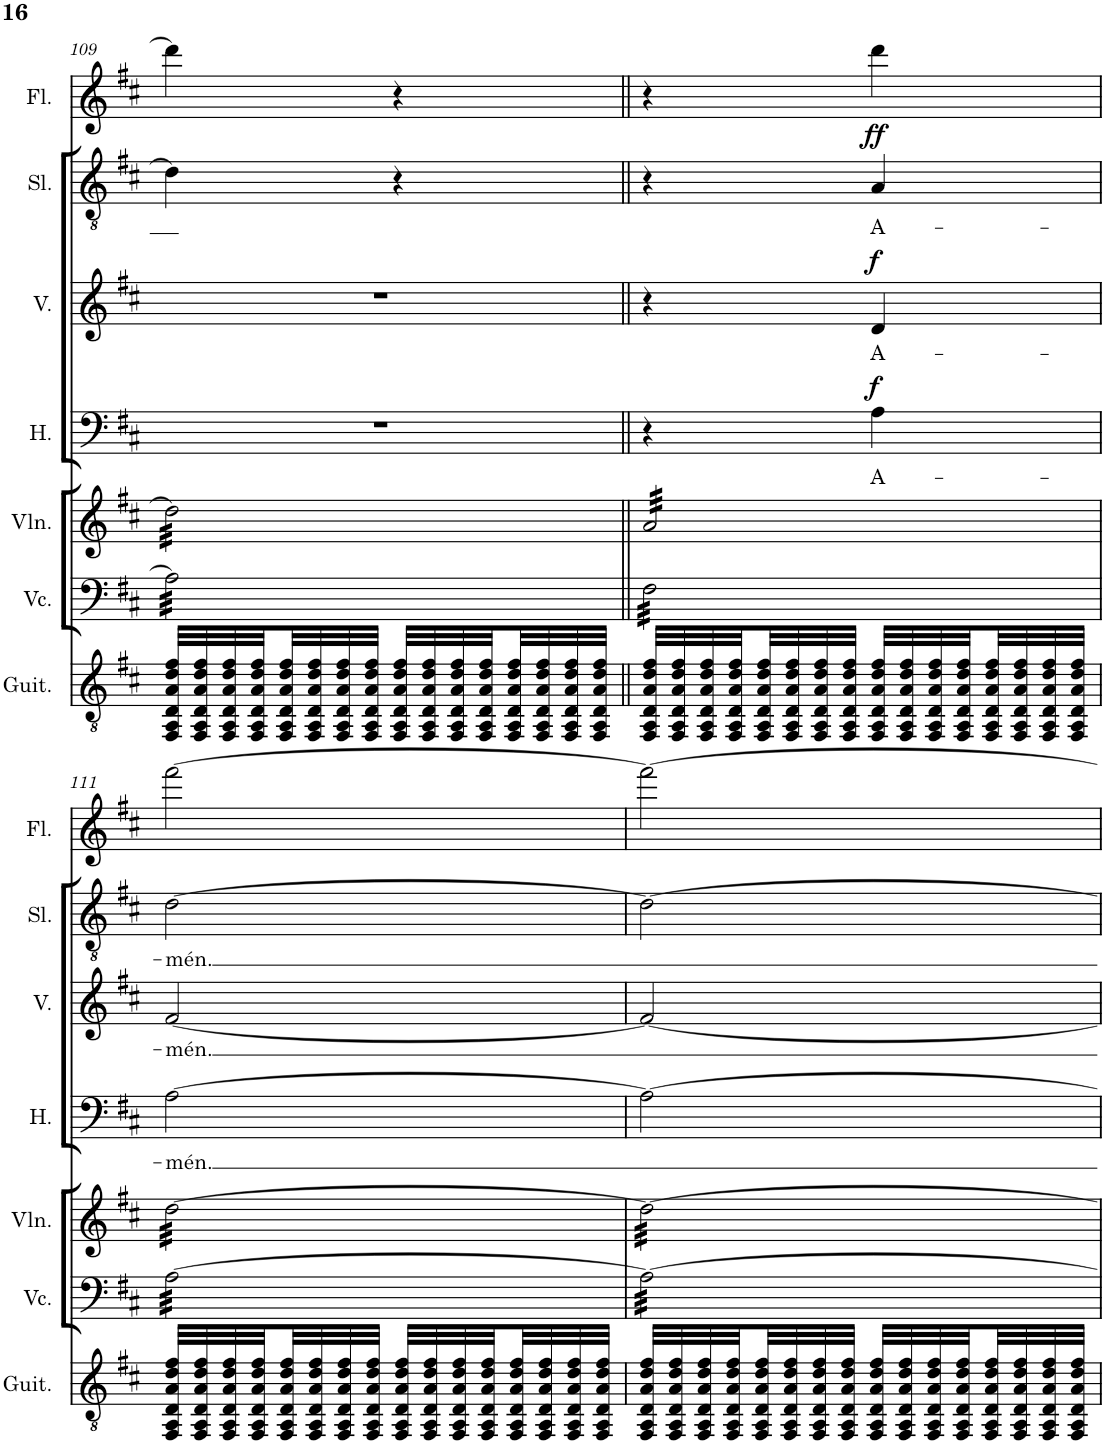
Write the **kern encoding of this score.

**kern	**kern	**kern	**kern	**text	**dynam	**kern	**text	**dynam	**kern	**text	**dynam	**kern
*part7	*part6	*part5	*part4	*part4	*part4	*part3	*part3	*part3	*part2	*part2	*part2	*part1
*staff7	*staff6	*staff5	*staff4	*staff4	*staff4	*staff3	*staff3	*staff3	*staff2	*staff2	*staff2	*staff1
*I"Guitarra clásica	*I"Violonchelo	*I"Violín	*I"Hombres	*	*	*I"Mujeres	*	*	*I"Solista	*	*	*I"Flauta
*I'Guit.	*I'Vc.	*I'Vln.	*I'H.	*	*	*	*	*	*I'Sl.	*	*	*I'Fl.
!!LO:PB:g=z
*clefGv2	*clefF4	*clefG2	*clefF4	*	*	*clefG2	*	*	*clefGv2	*	*	*clefG2
*k[f#c#]	*k[f#c#]	*k[f#c#]	*k[f#c#]	*	*	*k[f#c#]	*	*	*k[f#c#]	*	*	*k[f#c#]
*M2/4	*M2/4	*M2/4	*M2/4	*	*	*M2/4	*	*	*M2/4	*	*	*M2/4
=109	=109	=109	=109	=109	=109	=109	=109	=109	=109	=109	=109	=109
*	*tremolo	*	*	*	*	*	*	*	*	*	*	*
*	*	*tremolo	*	*	*	*	*	*	*	*	*	*
32FF#/ 32AA/ 32D/ 32A/ 32d/ 32f#/LLL	32A\]LLL	32dd\]LLL	2r	.	.	2r	.	.	4d\]	.	.	4ddd\]
32FF#/ 32AA/ 32D/ 32A/ 32d/ 32f#/	32A\	32dd\	.	.	.	.	.	.	.	.	.	.
32FF#/ 32AA/ 32D/ 32A/ 32d/ 32f#/	32A\	32dd\	.	.	.	.	.	.	.	.	.	.
32FF#/ 32AA/ 32D/ 32A/ 32d/ 32f#/	32A\	32dd\	.	.	.	.	.	.	.	.	.	.
32FF#/ 32AA/ 32D/ 32A/ 32d/ 32f#/	32A\	32dd\	.	.	.	.	.	.	.	.	.	.
32FF#/ 32AA/ 32D/ 32A/ 32d/ 32f#/	32A\	32dd\	.	.	.	.	.	.	.	.	.	.
32FF#/ 32AA/ 32D/ 32A/ 32d/ 32f#/	32A\	32dd\	.	.	.	.	.	.	.	.	.	.
32FF#/ 32AA/ 32D/ 32A/ 32d/ 32f#/JJJ	32A\	32dd\	.	.	.	.	.	.	.	.	.	.
32FF#/ 32AA/ 32D/ 32A/ 32d/ 32f#/LLL	32A\	32dd\	.	.	.	.	.	.	4r	.	.	4r
32FF#/ 32AA/ 32D/ 32A/ 32d/ 32f#/	32A\	32dd\	.	.	.	.	.	.	.	.	.	.
32FF#/ 32AA/ 32D/ 32A/ 32d/ 32f#/	32A\	32dd\	.	.	.	.	.	.	.	.	.	.
32FF#/ 32AA/ 32D/ 32A/ 32d/ 32f#/	32A\	32dd\	.	.	.	.	.	.	.	.	.	.
32FF#/ 32AA/ 32D/ 32A/ 32d/ 32f#/	32A\	32dd\	.	.	.	.	.	.	.	.	.	.
32FF#/ 32AA/ 32D/ 32A/ 32d/ 32f#/	32A\	32dd\	.	.	.	.	.	.	.	.	.	.
32FF#/ 32AA/ 32D/ 32A/ 32d/ 32f#/	32A\	32dd\	.	.	.	.	.	.	.	.	.	.
32FF#/ 32AA/ 32D/ 32A/ 32d/ 32f#/JJJ	32A\JJJ	32dd\JJJ	.	.	.	.	.	.	.	.	.	.
=110||	=110||	=110||	=110||	=110||	=110||	=110||	=110||	=110||	=110||	=110||	=110||	=110||
32FF#/ 32AA/ 32D/ 32A/ 32d/ 32f#/LLL	32F#\LLL	32a/LLL	4r	.	.	4r	.	.	4r	.	.	4r
32FF#/ 32AA/ 32D/ 32A/ 32d/ 32f#/	32F#\	32a/	.	.	.	.	.	.	.	.	.	.
32FF#/ 32AA/ 32D/ 32A/ 32d/ 32f#/	32F#\	32a/	.	.	.	.	.	.	.	.	.	.
32FF#/ 32AA/ 32D/ 32A/ 32d/ 32f#/	32F#\	32a/	.	.	.	.	.	.	.	.	.	.
32FF#/ 32AA/ 32D/ 32A/ 32d/ 32f#/	32F#\	32a/	.	.	.	.	.	.	.	.	.	.
32FF#/ 32AA/ 32D/ 32A/ 32d/ 32f#/	32F#\	32a/	.	.	.	.	.	.	.	.	.	.
32FF#/ 32AA/ 32D/ 32A/ 32d/ 32f#/	32F#\	32a/	.	.	.	.	.	.	.	.	.	.
32FF#/ 32AA/ 32D/ 32A/ 32d/ 32f#/JJJ	32F#\	32a/	.	.	.	.	.	.	.	.	.	.
!	!	!	!	!LO:LY:b	!LO:DY:a	!	!LO:LY:b	!LO:DY:a	!	!LO:LY:b	!LO:DY:a	!
32FF#/ 32AA/ 32D/ 32A/ 32d/ 32f#/LLL	32F#\	32a/	4A\	A-	f	4d/	A-	f	4A/	A-	ff	4ddd\
32FF#/ 32AA/ 32D/ 32A/ 32d/ 32f#/	32F#\	32a/	.	.	.	.	.	.	.	.	.	.
32FF#/ 32AA/ 32D/ 32A/ 32d/ 32f#/	32F#\	32a/	.	.	.	.	.	.	.	.	.	.
32FF#/ 32AA/ 32D/ 32A/ 32d/ 32f#/	32F#\	32a/	.	.	.	.	.	.	.	.	.	.
32FF#/ 32AA/ 32D/ 32A/ 32d/ 32f#/	32F#\	32a/	.	.	.	.	.	.	.	.	.	.
32FF#/ 32AA/ 32D/ 32A/ 32d/ 32f#/	32F#\	32a/	.	.	.	.	.	.	.	.	.	.
32FF#/ 32AA/ 32D/ 32A/ 32d/ 32f#/	32F#\	32a/	.	.	.	.	.	.	.	.	.	.
32FF#/ 32AA/ 32D/ 32A/ 32d/ 32f#/JJJ	32F#\JJJ	32a/JJJ	.	.	.	.	.	.	.	.	.	.
!!LO:LB:g=z
=111	=111	=111	=111	=111	=111	=111	=111	=111	=111	=111	=111	=111
!	!	!	!	!LO:LY:b	!	!	!LO:LY:b	!	!	!LO:LY:b	!	!
32FF#/ 32AA/ 32D/ 32A/ 32d/ 32f#/LLL	[32A\LLL	[32dd\LLL	[2A\	-mén.	.	[2f#/	-mén.	.	[2d\	-mén.	.	[2fff#\
32FF#/ 32AA/ 32D/ 32A/ 32d/ 32f#/	32A\	32dd\	.	.	.	.	.	.	.	.	.	.
32FF#/ 32AA/ 32D/ 32A/ 32d/ 32f#/	32A\	32dd\	.	.	.	.	.	.	.	.	.	.
32FF#/ 32AA/ 32D/ 32A/ 32d/ 32f#/	32A\	32dd\	.	.	.	.	.	.	.	.	.	.
32FF#/ 32AA/ 32D/ 32A/ 32d/ 32f#/	32A\	32dd\	.	.	.	.	.	.	.	.	.	.
32FF#/ 32AA/ 32D/ 32A/ 32d/ 32f#/	32A\	32dd\	.	.	.	.	.	.	.	.	.	.
32FF#/ 32AA/ 32D/ 32A/ 32d/ 32f#/	32A\	32dd\	.	.	.	.	.	.	.	.	.	.
32FF#/ 32AA/ 32D/ 32A/ 32d/ 32f#/JJJ	32A\	32dd\	.	.	.	.	.	.	.	.	.	.
32FF#/ 32AA/ 32D/ 32A/ 32d/ 32f#/LLL	32A\	32dd\	.	.	.	.	.	.	.	.	.	.
32FF#/ 32AA/ 32D/ 32A/ 32d/ 32f#/	32A\	32dd\	.	.	.	.	.	.	.	.	.	.
32FF#/ 32AA/ 32D/ 32A/ 32d/ 32f#/	32A\	32dd\	.	.	.	.	.	.	.	.	.	.
32FF#/ 32AA/ 32D/ 32A/ 32d/ 32f#/	32A\	32dd\	.	.	.	.	.	.	.	.	.	.
32FF#/ 32AA/ 32D/ 32A/ 32d/ 32f#/	32A\	32dd\	.	.	.	.	.	.	.	.	.	.
32FF#/ 32AA/ 32D/ 32A/ 32d/ 32f#/	32A\	32dd\	.	.	.	.	.	.	.	.	.	.
32FF#/ 32AA/ 32D/ 32A/ 32d/ 32f#/	32A\	32dd\	.	.	.	.	.	.	.	.	.	.
32FF#/ 32AA/ 32D/ 32A/ 32d/ 32f#/JJJ	32A\JJJ	32dd\JJJ	.	.	.	.	.	.	.	.	.	.
=112	=112	=112	=112	=112	=112	=112	=112	=112	=112	=112	=112	=112
32FF#/ 32AA/ 32D/ 32A/ 32d/ 32f#/LLL	32A\LLL	32dd\LLL	2A\_	.	.	2f#/_	.	.	2d\_	.	.	2fff#\_
32FF#/ 32AA/ 32D/ 32A/ 32d/ 32f#/	32A\	32dd\	.	.	.	.	.	.	.	.	.	.
32FF#/ 32AA/ 32D/ 32A/ 32d/ 32f#/	32A\	32dd\	.	.	.	.	.	.	.	.	.	.
32FF#/ 32AA/ 32D/ 32A/ 32d/ 32f#/	32A\	32dd\	.	.	.	.	.	.	.	.	.	.
32FF#/ 32AA/ 32D/ 32A/ 32d/ 32f#/	32A\	32dd\	.	.	.	.	.	.	.	.	.	.
32FF#/ 32AA/ 32D/ 32A/ 32d/ 32f#/	32A\	32dd\	.	.	.	.	.	.	.	.	.	.
32FF#/ 32AA/ 32D/ 32A/ 32d/ 32f#/	32A\	32dd\	.	.	.	.	.	.	.	.	.	.
32FF#/ 32AA/ 32D/ 32A/ 32d/ 32f#/JJJ	32A\	32dd\	.	.	.	.	.	.	.	.	.	.
32FF#/ 32AA/ 32D/ 32A/ 32d/ 32f#/LLL	32A\	32dd\	.	.	.	.	.	.	.	.	.	.
32FF#/ 32AA/ 32D/ 32A/ 32d/ 32f#/	32A\	32dd\	.	.	.	.	.	.	.	.	.	.
32FF#/ 32AA/ 32D/ 32A/ 32d/ 32f#/	32A\	32dd\	.	.	.	.	.	.	.	.	.	.
32FF#/ 32AA/ 32D/ 32A/ 32d/ 32f#/	32A\	32dd\	.	.	.	.	.	.	.	.	.	.
32FF#/ 32AA/ 32D/ 32A/ 32d/ 32f#/	32A\	32dd\	.	.	.	.	.	.	.	.	.	.
32FF#/ 32AA/ 32D/ 32A/ 32d/ 32f#/	32A\	32dd\	.	.	.	.	.	.	.	.	.	.
32FF#/ 32AA/ 32D/ 32A/ 32d/ 32f#/	32A\	32dd\	.	.	.	.	.	.	.	.	.	.
32FF#/ 32AA/ 32D/ 32A/ 32d/ 32f#/JJJ	32A\JJJ	32dd\JJJ	.	.	.	.	.	.	.	.	.	.
*	*	*Xtremolo	*	*	*	*	*	*	*	*	*	*
*	*Xtremolo	*	*	*	*	*	*	*	*	*	*	*
=	=	=	=	=	=	=	=	=	=	=	=	=
*-	*-	*-	*-	*-	*-	*-	*-	*-	*-	*-	*-	*-
